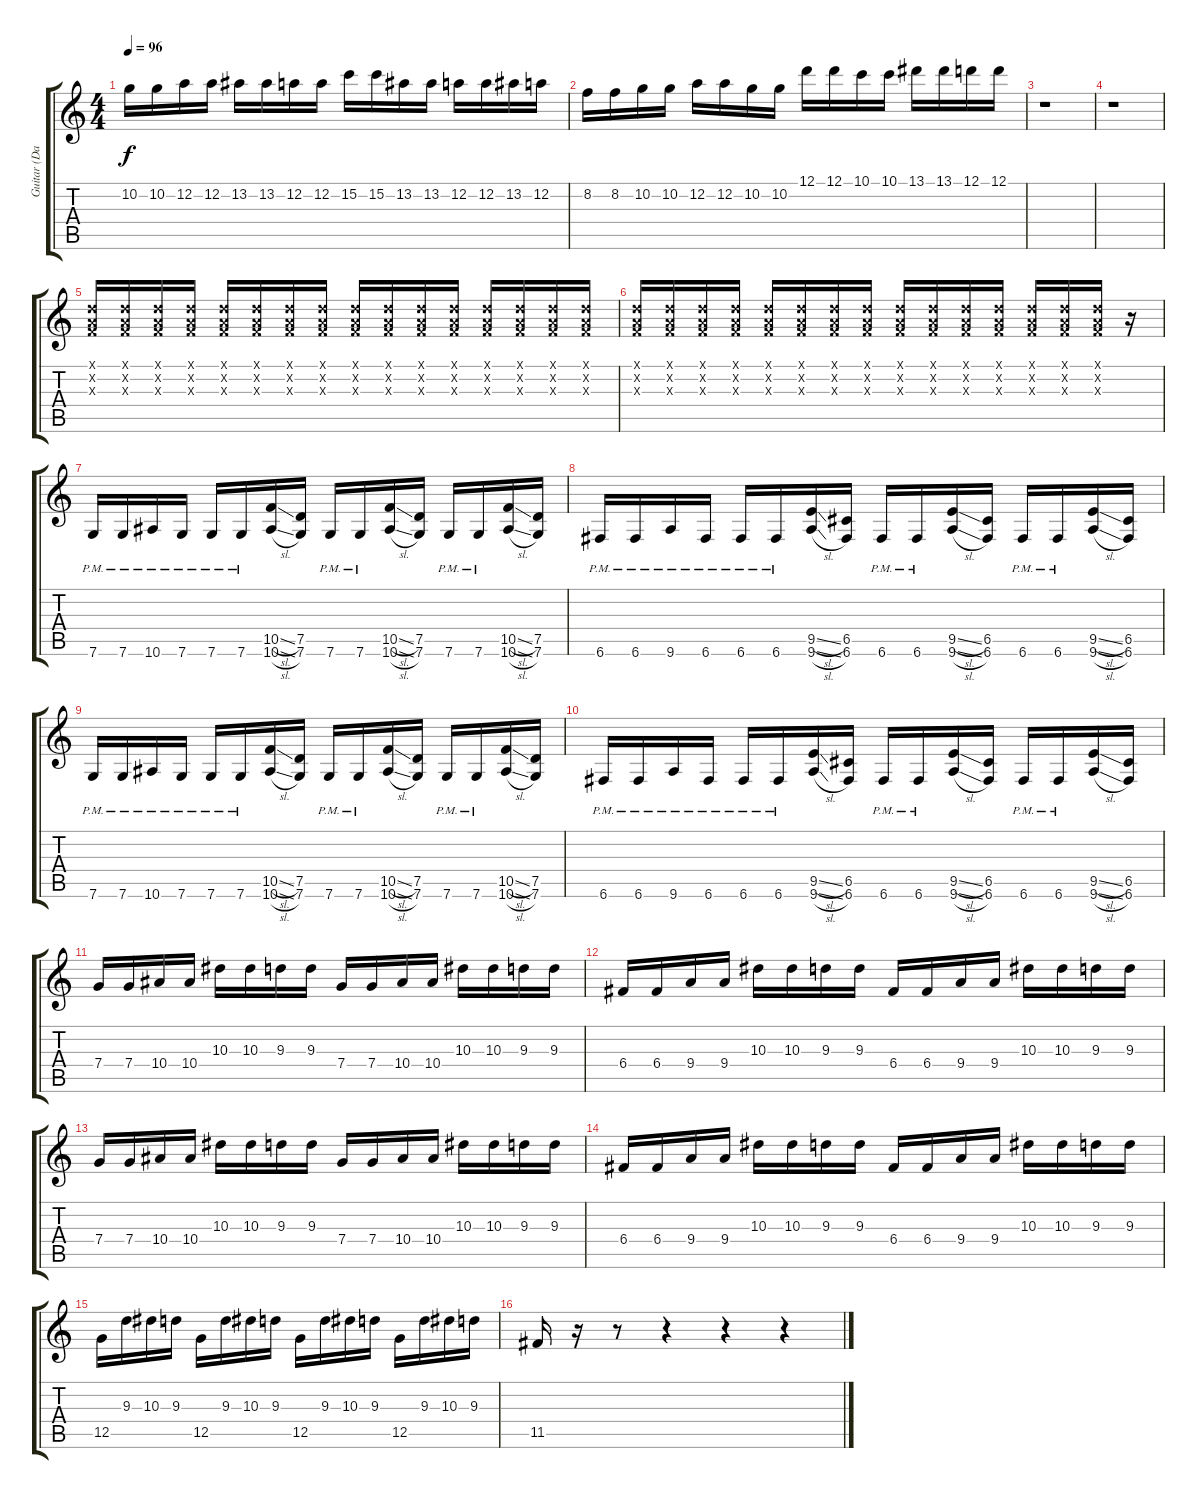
\track ("Guitar (Daron Malakian)" "Guitar (Da") {instrument distortionguitar}
\staff {score tabs}
\tuning (D4 A3 F3 C3 G2 C2) {hide}
\ts (4 4)
\tempo 96
\clef g2
\ks c
10.2.16{dy f} 10.2.16 12.2.16 12.2.16 13.2.16 13.2.16 12.2.16 12.2.16 15.2.16 15.2.16 13.2.16 13.2.16 12.2.16 12.2.16 13.2.16 12.2.16 |
8.2.16 8.2.16 10.2.16 10.2.16 12.2.16 12.2.16 10.2.16 10.2.16 12.1.16 12.1.16 10.1.16 10.1.16 13.1.16 13.1.16 12.1.16 12.1.16 |
r.1 |
r.1 |
(0.1{x} 0.2{x} 0.3{x}).16 (0.1{x} 0.2{x} 0.3{x}).16 (0.1{x} 0.2{x} 0.3{x}).16 (0.1{x} 0.2{x} 0.3{x}).16 (0.1{x} 0.2{x} 0.3{x}).16 (0.1{x} 0.2{x} 0.3{x}).16 (0.1{x} 0.2{x} 0.3{x}).16 (0.1{x} 0.2{x} 0.3{x}).16 (0.1{x} 0.2{x} 0.3{x}).16 (0.1{x} 0.2{x} 0.3{x}).16 (0.1{x} 0.2{x} 0.3{x}).16 (0.1{x} 0.2{x} 0.3{x}).16 (0.1{x} 0.2{x} 0.3{x}).16 (0.1{x} 0.2{x} 0.3{x}).16 (0.1{x} 0.2{x} 0.3{x}).16 (0.1{x} 0.2{x} 0.3{x}).16 |
(0.1{x} 0.2{x} 0.3{x}).16 (0.1{x} 0.2{x} 0.3{x}).16 (0.1{x} 0.2{x} 0.3{x}).16 (0.1{x} 0.2{x} 0.3{x}).16 (0.1{x} 0.2{x} 0.3{x}).16 (0.1{x} 0.2{x} 0.3{x}).16 (0.1{x} 0.2{x} 0.3{x}).16 (0.1{x} 0.2{x} 0.3{x}).16 (0.1{x} 0.2{x} 0.3{x}).16 (0.1{x} 0.2{x} 0.3{x}).16 (0.1{x} 0.2{x} 0.3{x}).16 (0.1{x} 0.2{x} 0.3{x}).16 (0.1{x} 0.2{x} 0.3{x}).16 (0.1{x} 0.2{x} 0.3{x}).16 (0.1{x} 0.2{x} 0.3{x}).16 r.16 |
7.6{pm}.16 7.6{pm}.16 10.6{pm}.16 7.6{pm}.16 7.6{pm}.16 7.6{pm}.16 (10.5{sl} 10.6{sl}).16 (7.5 7.6).16 7.6{pm}.16 7.6{pm}.16 (10.5{sl} 10.6{sl}).16 (7.5 7.6).16 7.6{pm}.16 7.6{pm}.16 (10.5{sl} 10.6{sl}).16 (7.5 7.6).16 |
6.6{pm}.16 6.6{pm}.16 9.6{pm}.16 6.6{pm}.16 6.6{pm}.16 6.6{pm}.16 (9.5{sl} 9.6{sl}).16 (6.5 6.6).16 6.6{pm}.16 6.6{pm}.16 (9.5{sl} 9.6{sl}).16 (6.5 6.6).16 6.6{pm}.16 6.6{pm}.16 (9.5{sl} 9.6{sl}).16 (6.5 6.6).16 |
7.6{pm}.16 7.6{pm}.16 10.6{pm}.16 7.6{pm}.16 7.6{pm}.16 7.6{pm}.16 (10.5{sl} 10.6{sl}).16 (7.5 7.6).16 7.6{pm}.16 7.6{pm}.16 (10.5{sl} 10.6{sl}).16 (7.5 7.6).16 7.6{pm}.16 7.6{pm}.16 (10.5{sl} 10.6{sl}).16 (7.5 7.6).16 |
6.6{pm}.16 6.6{pm}.16 9.6{pm}.16 6.6{pm}.16 6.6{pm}.16 6.6{pm}.16 (9.5{sl} 9.6{sl}).16 (6.5 6.6).16 6.6{pm}.16 6.6{pm}.16 (9.5{sl} 9.6{sl}).16 (6.5 6.6).16 6.6{pm}.16 6.6{pm}.16 (9.5{sl} 9.6{sl}).16 (6.5 6.6).16 |
7.4.16 7.4.16 10.4.16 10.4.16 10.3.16 10.3.16 9.3.16 9.3.16 7.4.16 7.4.16 10.4.16 10.4.16 10.3.16 10.3.16 9.3.16 9.3.16 |
6.4.16 6.4.16 9.4.16 9.4.16 10.3.16 10.3.16 9.3.16 9.3.16 6.4.16 6.4.16 9.4.16 9.4.16 10.3.16 10.3.16 9.3.16 9.3.16 |
7.4.16 7.4.16 10.4.16 10.4.16 10.3.16 10.3.16 9.3.16 9.3.16 7.4.16 7.4.16 10.4.16 10.4.16 10.3.16 10.3.16 9.3.16 9.3.16 |
6.4.16 6.4.16 9.4.16 9.4.16 10.3.16 10.3.16 9.3.16 9.3.16 6.4.16 6.4.16 9.4.16 9.4.16 10.3.16 10.3.16 9.3.16 9.3.16 |
12.5.16 9.3.16 10.3.16 9.3.16 12.5.16 9.3.16 10.3.16 9.3.16 12.5.16 9.3.16 10.3.16 9.3.16 12.5.16 9.3.16 10.3.16 9.3.16 |
11.5.16 r.16 r.8 r.4 r.4 r.4
